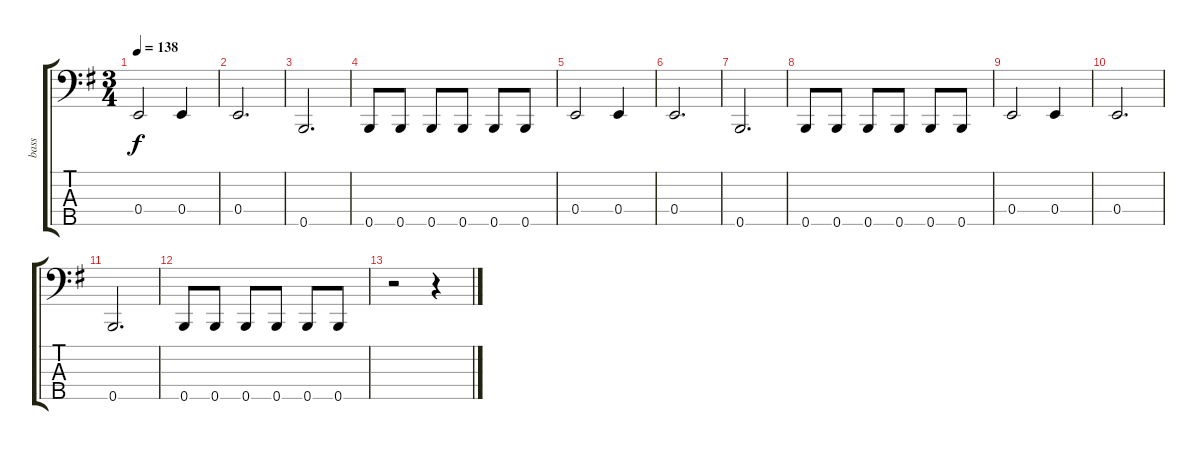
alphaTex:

\track ("bass" "bass") {instrument electricbassfinger}
\staff {score tabs}
\tuning (G2 D2 A1 E1 B0) {hide}
\ts (3 4)
\tempo 138
\clef f4
\ks eminor
0.4.2{dy f} 0.4.4 |
0.4.2{d} |
0.5.2{d} |
0.5.8 0.5.8 0.5.8 0.5.8 0.5.8 0.5.8 |
0.4.2 0.4.4 |
0.4.2{d} |
0.5.2{d} |
0.5.8 0.5.8 0.5.8 0.5.8 0.5.8 0.5.8 |
0.4.2 0.4.4 |
0.4.2{d} |
0.5.2{d} |
0.5.8 0.5.8 0.5.8 0.5.8 0.5.8 0.5.8 |
r.2 r.4
